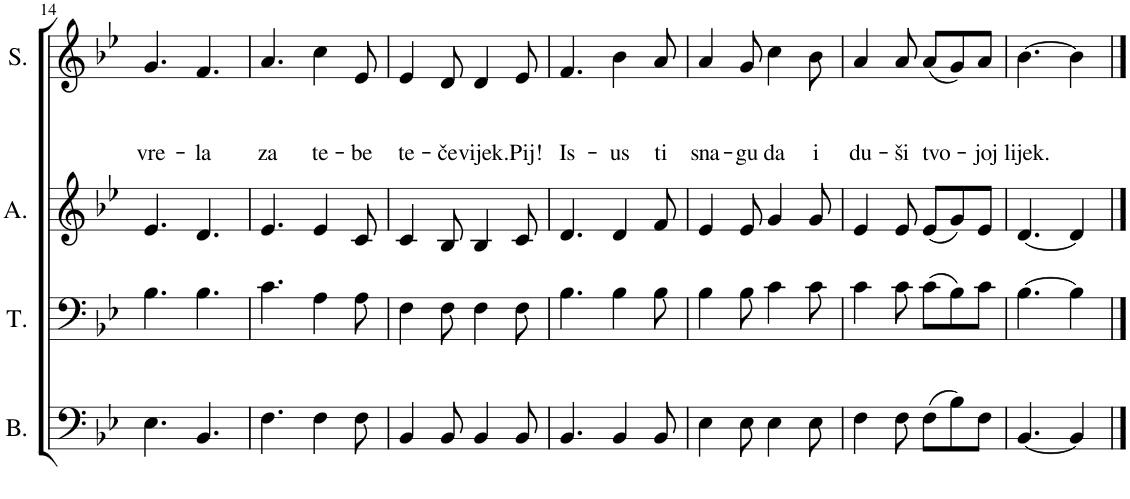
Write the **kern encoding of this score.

**kern	**kern	**kern	**kern	**text	**text	**text
*part4	*part3	*part2	*part1	*part1	*part1	*part1
*staff4	*staff3	*staff2	*staff1	*staff1	*staff1	*staff1
*I"Bass	*I"Tenor	*I"Alto	*I"Soprano	*	*	*
*I'B.	*I'T.	*I'A.	*I'S.	*	*	*
!!LO:PB:g=z
*clefF4	*clefF4	*clefG2	*clefG2	*	*	*
*k[b-e-]	*k[b-e-]	*k[b-e-]	*k[b-e-]	*	*	*
*M6/8	*M6/8	*M6/8	*M6/8	*	*	*
=14	=14	=14	=14	=14	=14	=14
!	!	!	!	!	!	!LO:LY:b
4.E-\	4.B-\	4.e-/	4.g/	.	.	vre-
!	!	!	!	!	!	!LO:LY:b
4.BB-/	4.B-\	4.d/	4.f/	.	.	-la
=15	=15	=15	=15	=15	=15	=15
!	!	!	!	!	!	!LO:LY:b
4.F\	4.c\	4.e-/	4.a/	.	.	za
!	!	!	!	!	!	!LO:LY:b
4F\	4A\	4e-/	4cc\	.	.	te-
!	!	!	!	!	!	!LO:LY:b
8F\	8A\	8c/	8e-/	.	.	-be
=16	=16	=16	=16	=16	=16	=16
!	!	!	!	!	!	!LO:LY:b
4BB-/	4F\	4c/	4e-/	.	.	te-
!	!	!	!	!	!	!LO:LY:b
8BB-/	8F\	8B-/	8d/	.	.	-če
!	!	!	!	!	!	!LO:LY:b
4BB-/	4F\	4B-/	4d/	.	.	vijek.
!	!	!	!	!	!	!LO:LY:b
8BB-/	8F\	8c/	8e-/	.	.	Pij!
=17	=17	=17	=17	=17	=17	=17
!	!	!	!	!	!	!LO:LY:b
4.BB-/	4.B-\	4.d/	4.f/	.	.	Is-
!	!	!	!	!	!	!LO:LY:b
4BB-/	4B-\	4d/	4b-\	.	.	-us
!	!	!	!	!	!	!LO:LY:b
8BB-/	8B-\	8f/	8a/	.	.	ti
=18	=18	=18	=18	=18	=18	=18
!	!	!	!	!	!	!LO:LY:b
4E-\	4B-\	4e-/	4a/	.	.	sna-
!	!	!	!	!	!	!LO:LY:b
8E-\	8B-\	8e-/	8g/	.	.	-gu
!	!	!	!	!	!	!LO:LY:b
4E-\	4c\	4g/	4cc\	.	.	da
!	!	!	!	!	!	!LO:LY:b
8E-\	8c\	8g/	8b-\	.	.	i
=19	=19	=19	=19	=19	=19	=19
!	!	!	!	!	!	!LO:LY:b
4F\	4c\	4e-/	4a/	.	.	du-
!	!	!	!	!	!	!LO:LY:b
8F\	8c\	8e-/	8a/	.	.	-ši
!	!	!	!	!	!	!LO:LY:b
(8F\L	(8c\L	(8e-/L	(8a/L	.	.	tvo-
8B-\)	8B-\)	8g/)	8g/)	.	.	.
!	!	!	!	!	!	!LO:LY:b
8F\J	8c\J	8e-/J	8a/J	.	.	-joj
=20	=20	=20	=20	=20	=20	=20
!	!	!	!	!	!	!LO:LY:b
[4.BB-/	[4.B-\	[4.d/	[4.b-\	.	.	lijek.
4BB-/]	4B-\]	4d/]	4b-\]	.	.	.
==	==	==	==	==	==	==
*-	*-	*-	*-	*-	*-	*-
